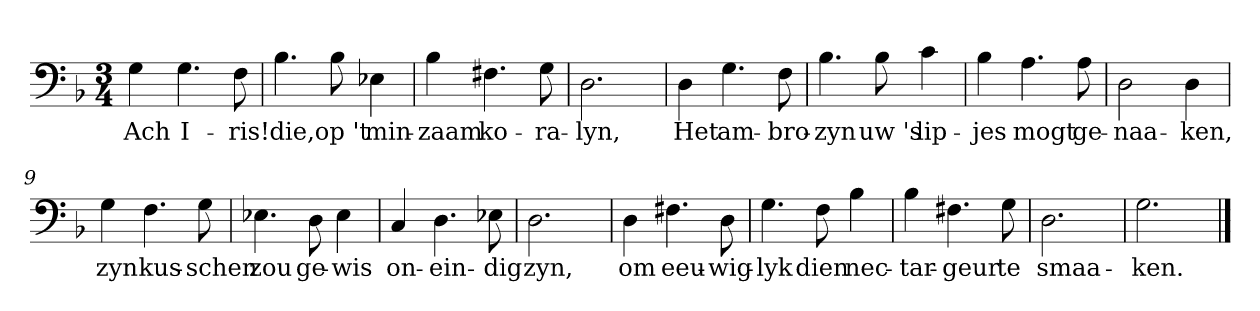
**kern	**text
*part1	*part1
*staff1	*staff1
*clefF4	*
*k[b-]	*
*F:	*
*M3/4	*
*MM120	*
=1	=1
4G	Ach
4.G	I-
8F	-ris!
=2	=2
4.B-	die,
8B-	op 't
4E-X	min-
=3	=3
4B-	-zaam
4.F#X	ko-
8G	-ra-
=4	=4
2.D	-lyn,
=5	=5
4D	Het
4.G	am-
8F	-bro-
=6	=6
4.B-	-zyn
8B-	uw 's
4c	lip-
=7	=7
4B-	-jes
4.A	mogt
8A	ge-
=8	=8
2D	-naa-
4D	-ken,
=9	=9
4G	zyn
4.F	kus-
8G	-schen
=10	=10
4.E-X	zou
8D	ge-
4E-	-wis
=11	=11
4C	on-
4.D	-ein-
8E-X	-dig
=12	=12
2.D	zyn,
=13	=13
4D	om
4.F#X	eeu-
8D	-wig-
=14	=14
4.G	-lyk
8F	dien
4B-	nec-
=15	=15
4B-	-tar-
4.F#X	-geur
8G	te
=16	=16
2.D	smaa-
=17	=17
2.G	-ken.
==	==
*-	*-
